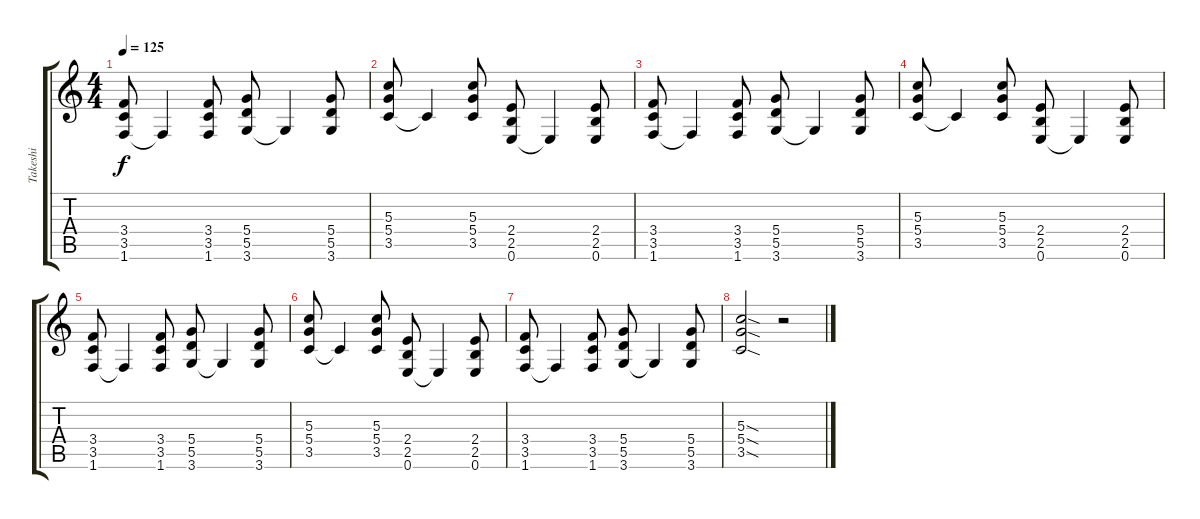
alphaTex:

\track ("Takeshi" "Takeshi") {instrument distortionguitar}
\staff {score tabs}
\tuning (E4 B3 G3 D3 A2 E2) {hide}
\ts (4 4)
\tempo 125
\clef g2
\ks c
(3.4 3.5 1.6).8{dy f} 1.6{t}.4 (3.4 3.5 1.6).8 (5.4 5.5 3.6).8 3.6{t}.4 (5.4 5.5 3.6).8 |
(5.3 5.4 3.5).8 3.5{t}.4 (5.3 5.4 3.5).8 (2.4 2.5 0.6).8 0.6{t}.4 (2.4 2.5 0.6).8 |
(3.4 3.5 1.6).8 1.6{t}.4 (3.4 3.5 1.6).8 (5.4 5.5 3.6).8 3.6{t}.4 (5.4 5.5 3.6).8 |
(5.3 5.4 3.5).8 3.5{t}.4 (5.3 5.4 3.5).8 (2.4 2.5 0.6).8 0.6{t}.4 (2.4 2.5 0.6).8 |
(3.4 3.5 1.6).8 1.6{t}.4 (3.4 3.5 1.6).8 (5.4 5.5 3.6).8 3.6{t}.4 (5.4 5.5 3.6).8 |
(5.3 5.4 3.5).8 3.5{t}.4 (5.3 5.4 3.5).8 (2.4 2.5 0.6).8 0.6{t}.4 (2.4 2.5 0.6).8 |
(3.4 3.5 1.6).8 1.6{t}.4 (3.4 3.5 1.6).8 (5.4 5.5 3.6).8 3.6{t}.4 (5.4 5.5 3.6).8 |
(5.3{sod} 5.4{sod} 3.5{sod}).2 r.2
